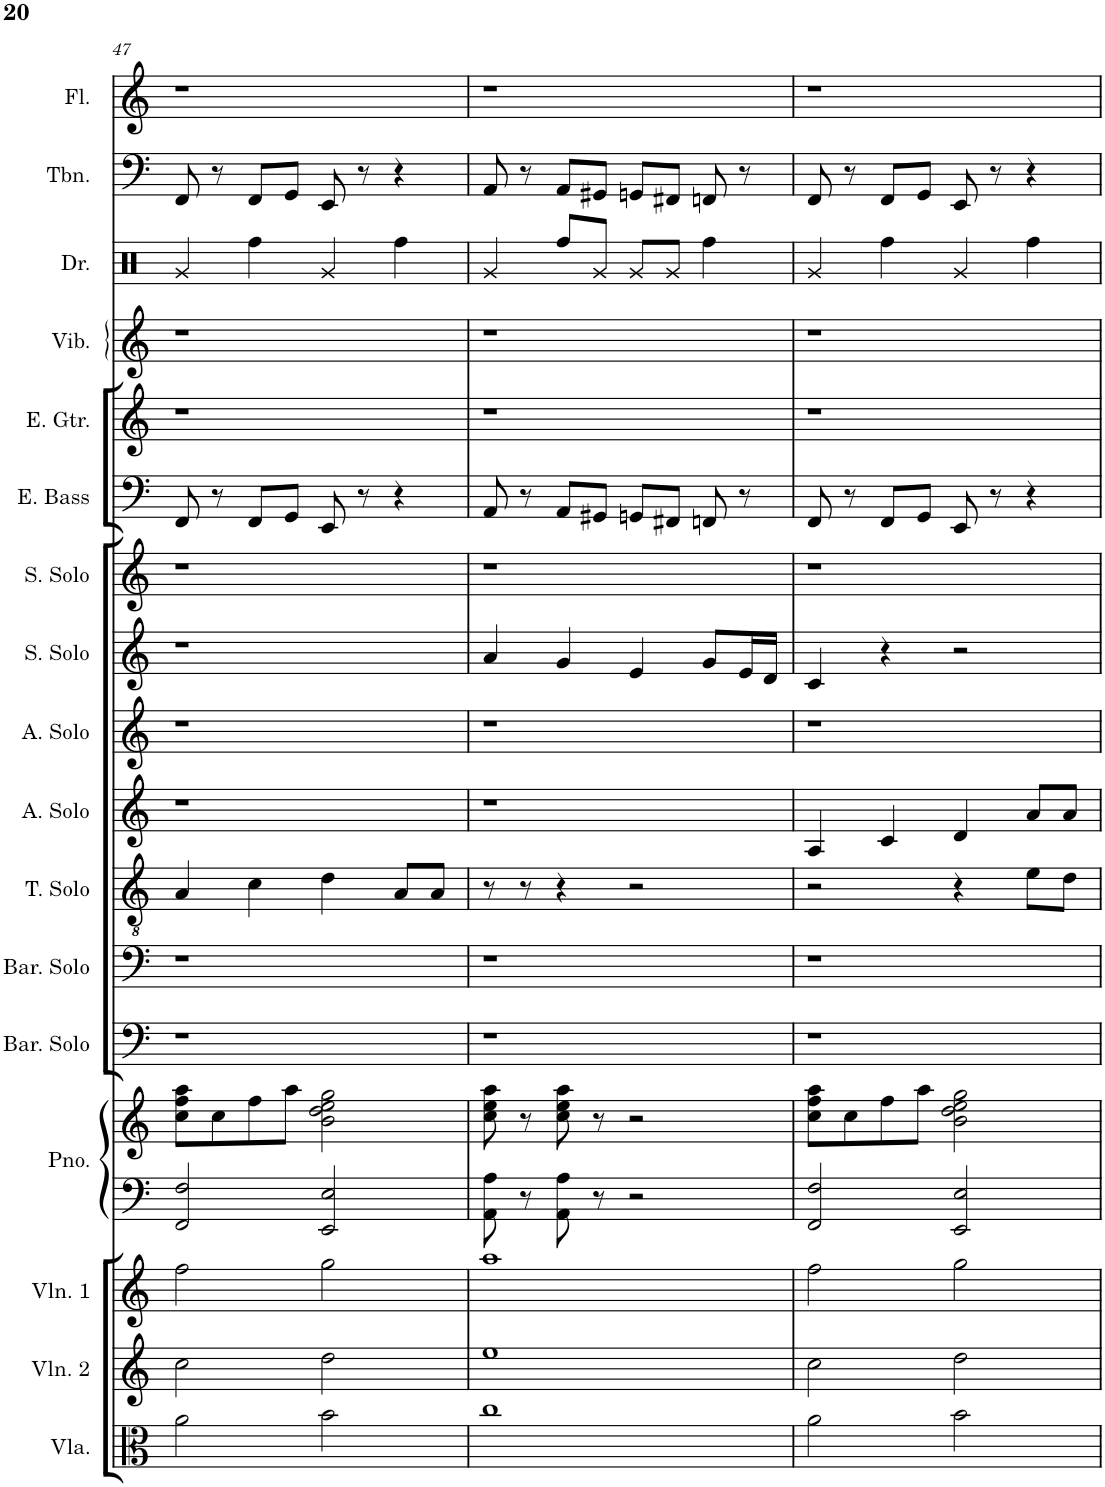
**kern	**kern	**kern	**kern	**kern	**kern	**kern	**kern	**kern	**kern	**kern	**kern	**kern	**kern	**kern	**kern	**kern	**kern
*part17	*part16	*part15	*part14	*part14	*part13	*part12	*part11	*part10	*part9	*part8	*part7	*part6	*part5	*part4	*part3	*part2	*part1
*staff18	*staff17	*staff16	*staff15	*staff14	*staff13	*staff12	*staff11	*staff10	*staff9	*staff8	*staff7	*staff6	*staff5	*staff4	*staff3	*staff2	*staff1
*I"Viola	*I"Violin 2	*I"Violin 1	*I"Piano	*	*I"Baritone Solo	*I"Baritone Solo	*I"Tenor Solo	*I"Alto Solo	*I"Alto Solo	*I"Soprano Solo	*I"Soprano Solo	*I"Electric Bass	*I"Electric Guitar	*I"Vibraphone	*I"Drum Set	*I"Trombone	*I"Flute
*I'Vla.	*I'Vln. 2	*I'Vln. 1	*I'Pno.	*	*I'Bar. Solo	*I'Bar. Solo	*I'T. Solo	*I'A. Solo	*I'A. Solo	*I'S. Solo	*I'S. Solo	*I'E. Bass	*I'E. Gtr.	*I'Vib.	*I'Dr.	*I'Tbn.	*I'Fl.
!!LO:PB:g=z
*clefC3	*clefG2	*clefG2	*clefF4	*clefG2	*clefF4	*clefF4	*clefGv2	*clefG2	*clefG2	*clefG2	*clefG2	*clefF4	*clefG2	*clefG2	*clefX	*clefF4	*clefG2
*	*	*	*	*	*	*	*Trd7c12	*	*	*	*	*Trd7c12	*Trd7c12	*	*	*	*Trd-7c-12
*k[]	*k[]	*k[]	*k[]	*k[]	*k[]	*k[]	*k[]	*k[]	*k[]	*k[]	*k[]	*k[]	*k[]	*k[]	*k[]	*k[]	*k[]
*M4/4	*M4/4	*M4/4	*M4/4	*M4/4	*M4/4	*M4/4	*M4/4	*M4/4	*M4/4	*M4/4	*M4/4	*M4/4	*M4/4	*M4/4	*M4/4	*M4/4	*M4/4
=47	=47	=47	=47	=47	=47	=47	=47	=47	=47	=47	=47	=47	=47	=47	=47	=47	=47
2a\	2cc\	2ff\	2FF/ 2F/	8cc\ 8ff\ 8aa\L	1r	1r	4A/	1r	1r	1r	1r	8FF/	1r	1r	4Rg/	8FF/	1r
.	.	.	.	8cc\	.	.	.	.	.	.	.	8r	.	.	.	8r	.
.	.	.	.	8ff\	.	.	4c\	.	.	.	.	8FF/L	.	.	4Rff\	8FF/L	.
.	.	.	.	8aa\J	.	.	.	.	.	.	.	8GG/J	.	.	.	8GG/J	.
2b\	2dd\	2gg\	2EE/ 2E/	2b\ 2dd\ 2ee\ 2gg\	.	.	4d\	.	.	.	.	8EE/	.	.	4Rg/	8EE/	.
.	.	.	.	.	.	.	.	.	.	.	.	8r	.	.	.	8r	.
.	.	.	.	.	.	.	8A/L	.	.	.	.	4r	.	.	4Rff\	4r	.
.	.	.	.	.	.	.	8A/J	.	.	.	.	.	.	.	.	.	.
=48	=48	=48	=48	=48	=48	=48	=48	=48	=48	=48	=48	=48	=48	=48	=48	=48	=48
1cc	1ee	1aa	8AA\ 8A\	8cc\ 8ee\ 8aa\	1r	1r	8r	1r	1r	4a/	1r	8AA/	1r	1r	4Rg/	8AA/	1r
.	.	.	8r	8r	.	.	8r	.	.	.	.	8r	.	.	.	8r	.
.	.	.	8AA\ 8A\	8cc\ 8ee\ 8aa\	.	.	4r	.	.	4g/	.	8AA/L	.	.	8Rff/L	8AA/L	.
.	.	.	8r	8r	.	.	.	.	.	.	.	8GG#X/J	.	.	8Rg/J	8GG#X/J	.
.	.	.	2r	2r	.	.	2r	.	.	4e/	.	8GGn/L	.	.	8Rg/L	8GGn/L	.
.	.	.	.	.	.	.	.	.	.	.	.	8FF#X/J	.	.	8Rg/J	8FF#X/J	.
.	.	.	.	.	.	.	.	.	.	8g/L	.	8FFn/	.	.	4Rff\	8FFn/	.
.	.	.	.	.	.	.	.	.	.	16e/L	.	8r	.	.	.	8r	.
.	.	.	.	.	.	.	.	.	.	16d/JJ	.	.	.	.	.	.	.
=49	=49	=49	=49	=49	=49	=49	=49	=49	=49	=49	=49	=49	=49	=49	=49	=49	=49
2a\	2cc\	2ff\	2FF/ 2F/	8cc\ 8ff\ 8aa\L	1r	1r	2r	4A/	1r	4c/	1r	8FF/	1r	1r	4Rg/	8FF/	1r
.	.	.	.	8cc\	.	.	.	.	.	.	.	8r	.	.	.	8r	.
.	.	.	.	8ff\	.	.	.	4c/	.	4r	.	8FF/L	.	.	4Rff\	8FF/L	.
.	.	.	.	8aa\J	.	.	.	.	.	.	.	8GG/J	.	.	.	8GG/J	.
2b\	2dd\	2gg\	2EE/ 2E/	2b\ 2dd\ 2ee\ 2gg\	.	.	4r	4d/	.	2r	.	8EE/	.	.	4Rg/	8EE/	.
.	.	.	.	.	.	.	.	.	.	.	.	8r	.	.	.	8r	.
.	.	.	.	.	.	.	8e\L	8a/L	.	.	.	4r	.	.	4Rff\	4r	.
.	.	.	.	.	.	.	8d\J	8a/J	.	.	.	.	.	.	.	.	.
=	=	=	=	=	=	=	=	=	=	=	=	=	=	=	=	=	=
*-	*-	*-	*-	*-	*-	*-	*-	*-	*-	*-	*-	*-	*-	*-	*-	*-	*-
